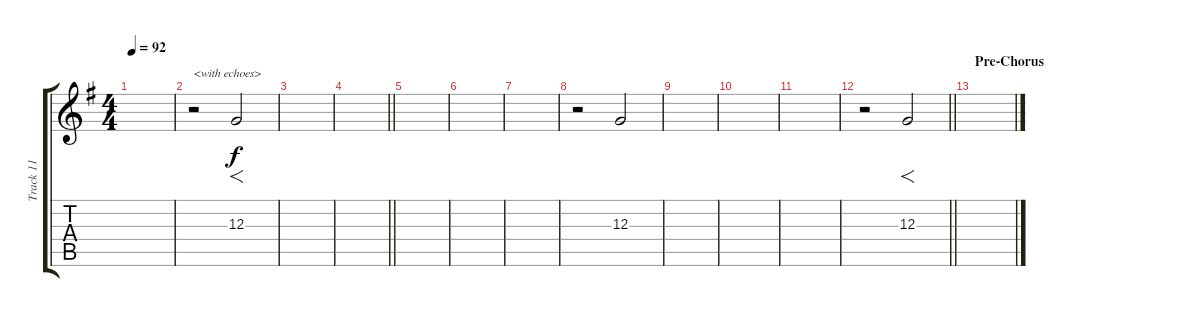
\track ("Track 11" "Track 11") {instrument reversecymbal}
\staff {score tabs}
\tuning (E4 B3 G3 D3 A2 E2) {hide}
\ts (4 4)
\tempo 92
\clef g2
\ks g
|
r.2{txt "<with echoes>"} 12.3.2{f} |
|
\barLineRight lightlight
|
\section ("" "")
|
|
|
r.2 12.3.2 |
|
|
|
\barLineRight lightlight
r.2 12.3.2{f} |
\section ("" "Pre-Chorus")
